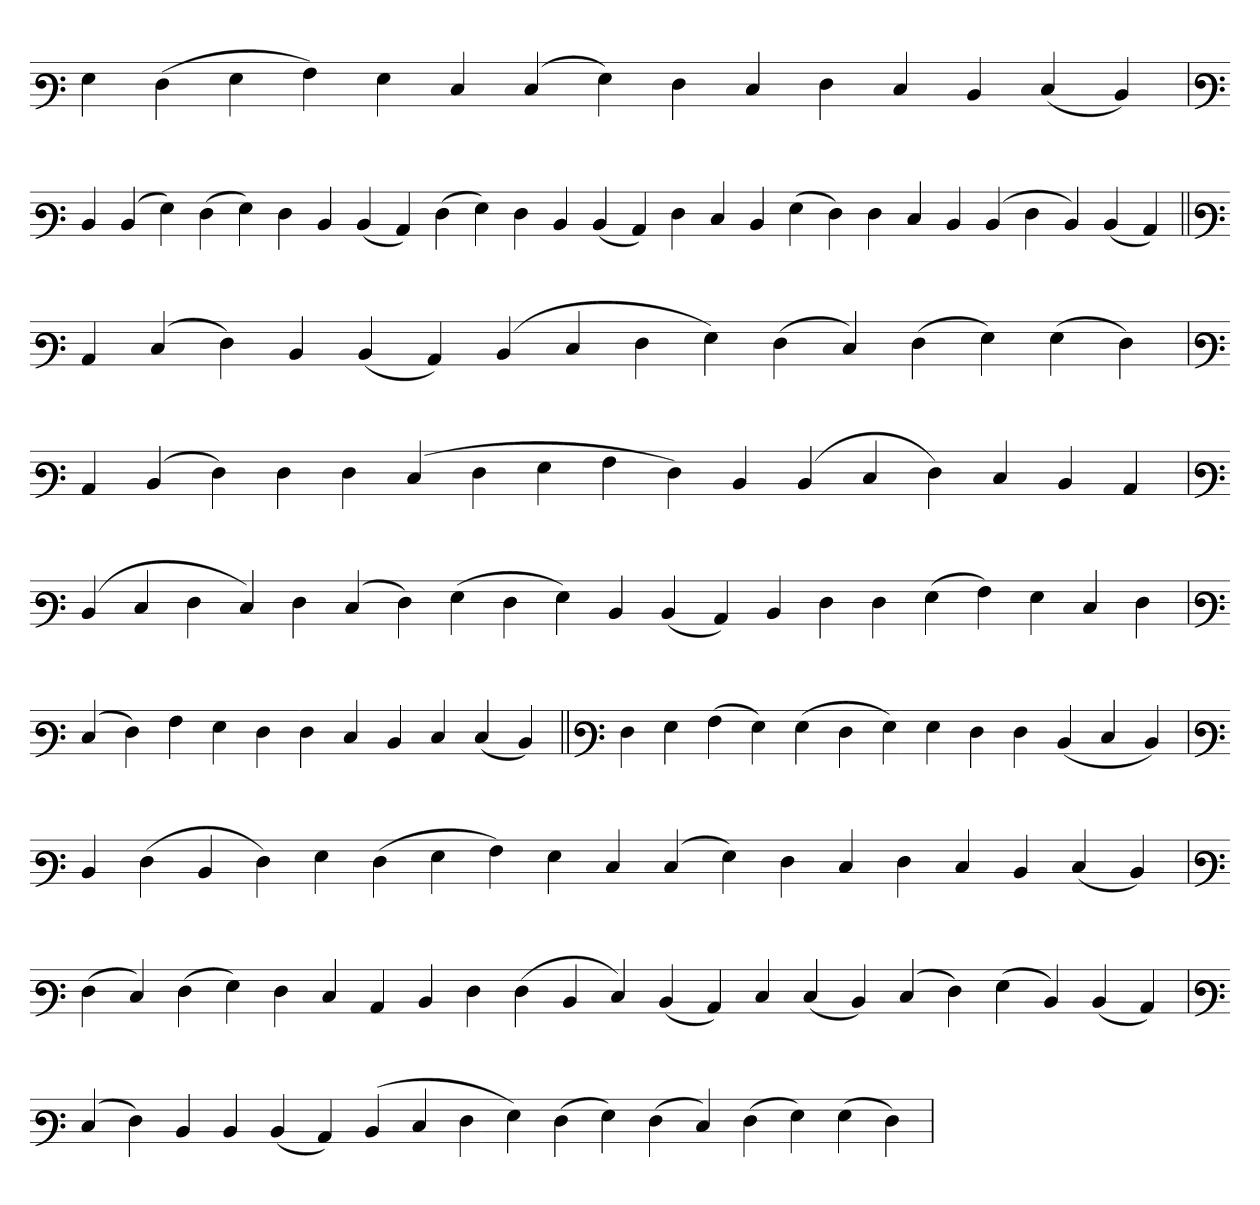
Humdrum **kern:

**kern
*part1
*staff1
*clefF3
=
4G
(4F
4G
4A)
4G
4E
(4E
4G)
4F
4E
4F
4E
4D
(4E
4D)
='
*clefF3
4D
(4D
4G)
(4F
4G)
4F
4D
(4D
4C)
(4F
4G)
4F
4D
(4D
4C)
4F
4E
4D
(4G
4F)
4F
4E
4D
(4D
4F
4D)
(4D
4C)
=||
*clefF3
4C
(4E
4F)
4D
(4D
4C)
(4D
4E
4F
4G)
(4F
4E)
(4F
4G)
(4G
4F)
='
*clefF3
4C
(4D
4F)
4F
4F
(4E
4F
4G
4A
4F)
4D
(4D
4E
4F)
4E
4D
4C
=`
*clefF3
(4D
4E
4F
4E)
4F
(4E
4F)
(4G
4F
4G)
4D
(4D
4C)
4D
4F
4F
(4G
4A)
4G
4E
4F
=`
*clefF3
(4E
4F)
4A
4G
4F
4F
4E
4D
4E
(4E
4D)
=||
*clefF3
4F
4G
(4A
4G)
(4G
4F
4G)
4G
4F
4F
(4D
4E
4D)
='
*clefF3
4D
(4F
4D
4F)
4G
(4F
4G
4A)
4G
4E
(4E
4G)
4F
4E
4F
4E
4D
(4E
4D)
='
*clefF3
(4F
4E)
(4F
4G)
4F
4E
4C
4D
4F
(4F
4D
4E)
(4D
4C)
4E
(4E
4D)
(4E
4F)
(4G
4D)
(4D
4C)
=
*clefF3
(4E
4F)
4D
4D
(4D
4C)
(4D
4E
4F
4G)
(4F
4G)
(4F
4E)
(4F
4G)
(4G
4F)
='
*-
